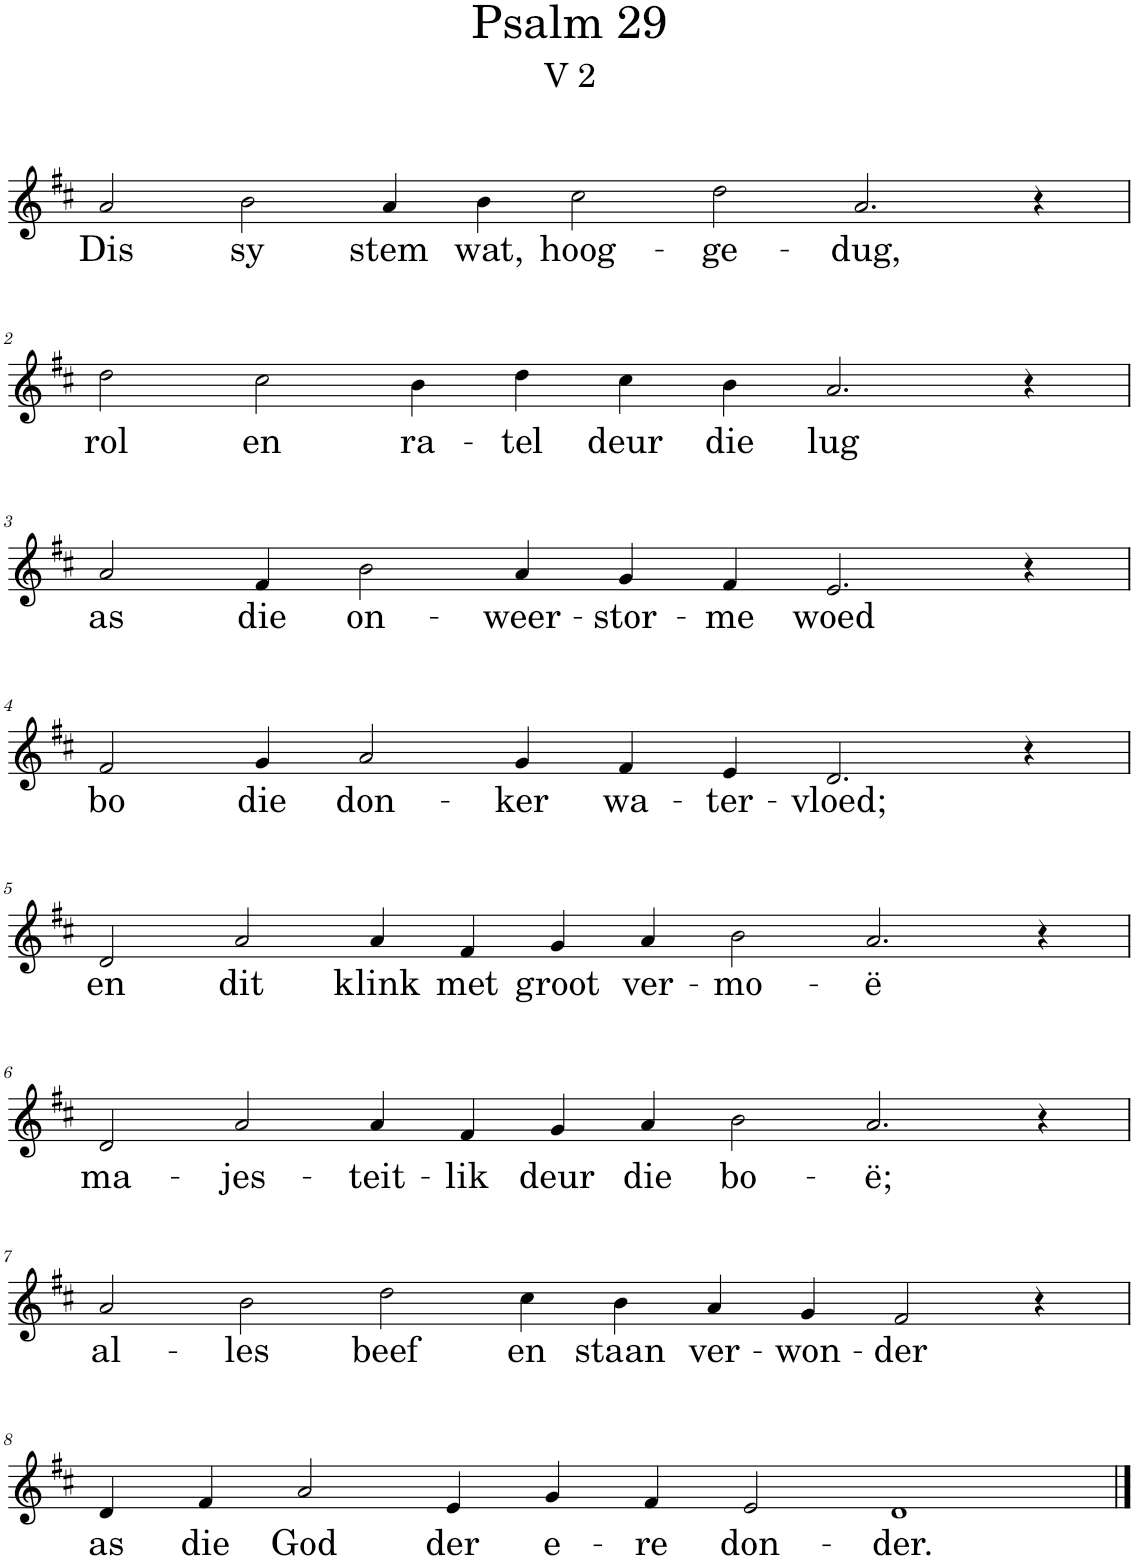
**kern	**text
*part1	*part1
*staff1	*staff1
*I"Pipe Organ	*
*I'Org.	*
*clefG2	*
*k[f#c#]	*
*M14/4	*
=1	=1
!	!LO:LY:b
2a/	Dis
!	!LO:LY:b
2b\	sy
!	!LO:LY:b
4a/	stem
!	!LO:LY:b
4b\	wat,
!	!LO:LY:b
2cc#\	hoog-
!	!LO:LY:b
2dd\	-ge-
!	!LO:LY:b
2.a/	-dug,
4r	.
!!LO:LB:g=z
=2	=2
*M12/4	*
!	!LO:LY:b
2dd\	rol
!	!LO:LY:b
2cc#\	en
!	!LO:LY:b
4b\	ra-
!	!LO:LY:b
4dd\	-tel
!	!LO:LY:b
4cc#\	deur
!	!LO:LY:b
4b\	die
!	!LO:LY:b
2.a/	lug
4r	.
!!LO:LB:g=z
=3	=3
!	!LO:LY:b
2a/	as
!	!LO:LY:b
4f#/	die
!	!LO:LY:b
2b\	on-
!	!LO:LY:b
4a/	-weer-
!	!LO:LY:b
4g/	-stor-
!	!LO:LY:b
4f#/	-me
!	!LO:LY:b
2.e/	woed
4r	.
!!LO:LB:g=z
=4	=4
!	!LO:LY:b
2f#/	bo
!	!LO:LY:b
4g/	die
!	!LO:LY:b
2a/	don-
!	!LO:LY:b
4g/	-ker
!	!LO:LY:b
4f#/	wa-
!	!LO:LY:b
4e/	-ter-
!	!LO:LY:b
2.d/	-vloed;
4r	.
!!LO:LB:g=z
=5	=5
*M14/4	*
!	!LO:LY:b
2d/	en
!	!LO:LY:b
2a/	dit
!	!LO:LY:b
4a/	klink
!	!LO:LY:b
4f#/	met
!	!LO:LY:b
4g/	groot
!	!LO:LY:b
4a/	ver-
!	!LO:LY:b
2b\	-mo-
!	!LO:LY:b
2.a/	-ë
4r	.
!!LO:LB:g=z
=6	=6
!	!LO:LY:b
2d/	ma-
!	!LO:LY:b
2a/	-jes-
!	!LO:LY:b
4a/	-teit-
!	!LO:LY:b
4f#/	-lik
!	!LO:LY:b
4g/	deur
!	!LO:LY:b
4a/	die
!	!LO:LY:b
2b\	bo-
!	!LO:LY:b
2.a/	-ë;
4r	.
!!LO:LB:g=z
=7	=7
!	!LO:LY:b
2a/	al-
!	!LO:LY:b
2b\	-les
!	!LO:LY:b
2dd\	beef
!	!LO:LY:b
4cc#\	en
!	!LO:LY:b
4b\	staan
!	!LO:LY:b
4a/	ver-
!	!LO:LY:b
4g/	-won-
!	!LO:LY:b
2f#/	-der
4r	.
!!LO:LB:g=z
=8	=8
!	!LO:LY:b
4d/	as
!	!LO:LY:b
4f#/	die
!	!LO:LY:b
2a/	God
!	!LO:LY:b
4e/	der
!	!LO:LY:b
4g/	e-
!	!LO:LY:b
4f#/	-re
!	!LO:LY:b
2e/	don-
!	!LO:LY:b
1d	-der.
==	==
*-	*-
